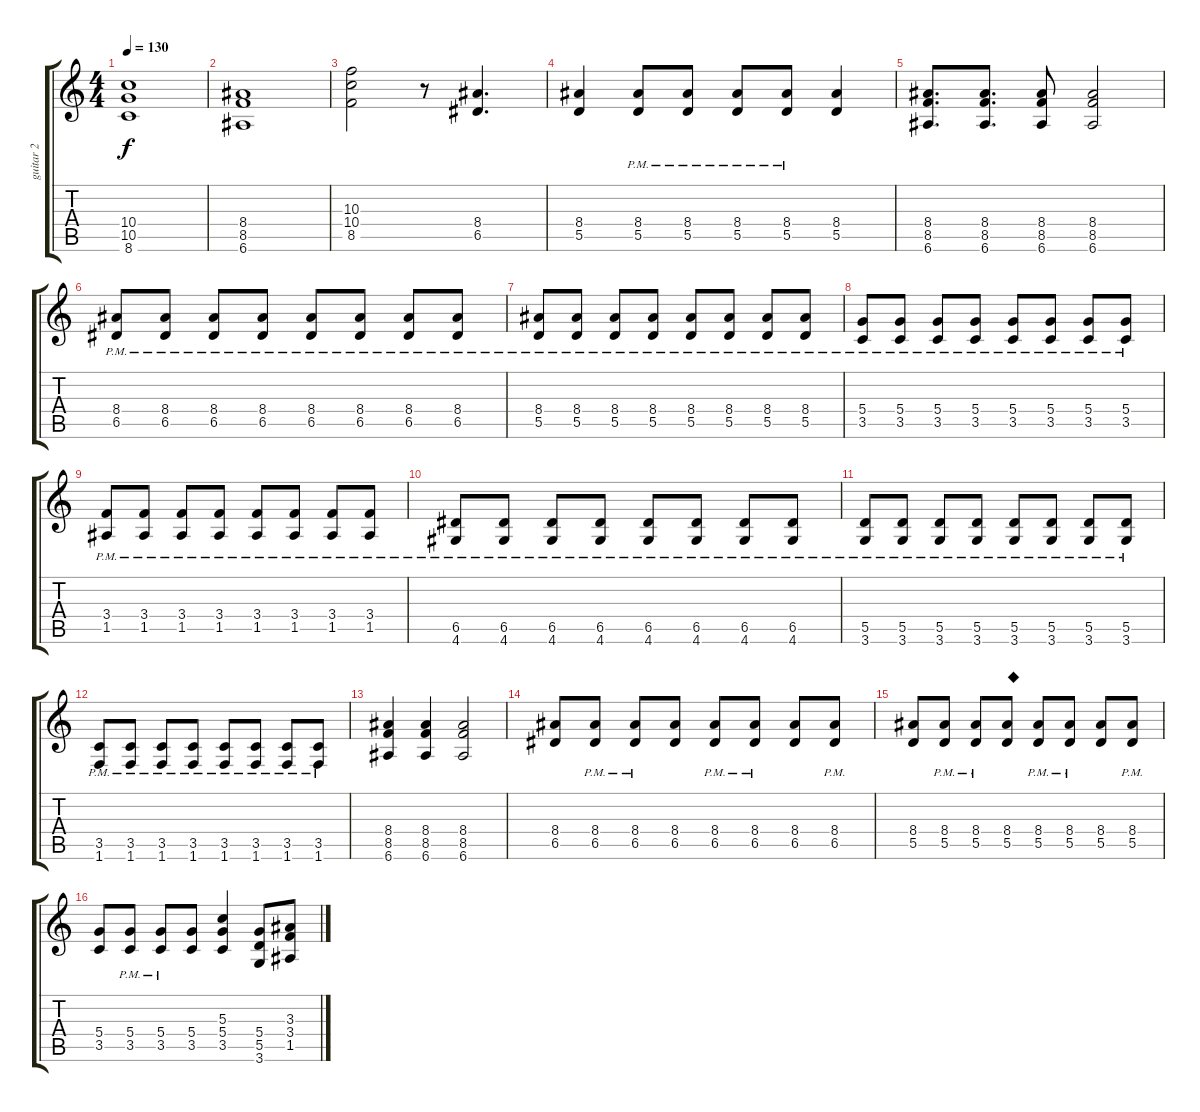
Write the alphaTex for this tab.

\track ("guitar 2" "guitar 2") {instrument overdrivenguitar}
\staff {score tabs}
\tuning (E4 B3 G3 D3 A2 E2) {hide}
\ts (4 4)
\tempo 130
\clef g2
\ks c
(10.4 10.5 8.6).1{dy f} |
(8.4 8.5 6.6).1 |
(10.3 10.4 8.5).2 r.8 (8.4 6.5).4{d} |
(8.4 5.5).4 (8.4{pm} 5.5{pm}).8 (8.4{pm} 5.5{pm}).8 (8.4{pm} 5.5{pm}).8 (8.4{pm} 5.5{pm}).8 (8.4 5.5).4 |
(8.4 8.5 6.6).8{d} (8.4 8.5 6.6).8{d} (8.4 8.5 6.6).8 (8.4 8.5 6.6).2 |
(8.4{pm} 6.5{pm}).8 (8.4{pm} 6.5{pm}).8 (8.4{pm} 6.5{pm}).8 (8.4{pm} 6.5{pm}).8 (8.4{pm} 6.5{pm}).8 (8.4{pm} 6.5{pm}).8 (8.4{pm} 6.5{pm}).8 (8.4{pm} 6.5{pm}).8 |
(8.4{pm} 5.5{pm}).8 (8.4{pm} 5.5{pm}).8 (8.4{pm} 5.5{pm}).8 (8.4{pm} 5.5{pm}).8 (8.4{pm} 5.5{pm}).8 (8.4{pm} 5.5{pm}).8 (8.4{pm} 5.5{pm}).8 (8.4{pm} 5.5{pm}).8 |
(5.4{pm} 3.5{pm}).8 (5.4{pm} 3.5{pm}).8 (5.4{pm} 3.5{pm}).8 (5.4{pm} 3.5{pm}).8 (5.4{pm} 3.5{pm}).8 (5.4{pm} 3.5{pm}).8 (5.4{pm} 3.5{pm}).8 (5.4{pm} 3.5{pm}).8 |
(3.4{pm} 1.5{pm}).8 (3.4{pm} 1.5{pm}).8 (3.4{pm} 1.5{pm}).8 (3.4{pm} 1.5{pm}).8 (3.4{pm} 1.5{pm}).8 (3.4{pm} 1.5{pm}).8 (3.4{pm} 1.5{pm}).8 (3.4{pm} 1.5{pm}).8 |
(6.5{pm} 4.6{pm}).8 (6.5{pm} 4.6{pm}).8 (6.5{pm} 4.6{pm}).8 (6.5{pm} 4.6{pm}).8 (6.5{pm} 4.6{pm}).8 (6.5{pm} 4.6{pm}).8 (6.5{pm} 4.6{pm}).8 (6.5{pm} 4.6{pm}).8 |
(5.5{pm} 3.6{pm}).8 (5.5{pm} 3.6{pm}).8 (5.5{pm} 3.6{pm}).8 (5.5{pm} 3.6{pm}).8 (5.5{pm} 3.6{pm}).8 (5.5{pm} 3.6{pm}).8 (5.5{pm} 3.6{pm}).8 (5.5{pm} 3.6{pm}).8 |
(3.5{pm} 1.6{pm}).8 (3.5{pm} 1.6{pm}).8 (3.5{pm} 1.6{pm}).8 (3.5{pm} 1.6{pm}).8 (3.5{pm} 1.6{pm}).8 (3.5{pm} 1.6{pm}).8 (3.5{pm} 1.6{pm}).8 (3.5{pm} 1.6{pm}).8 |
(8.4 8.5 6.6).4 (8.4 8.5 6.6).4 (8.4 8.5 6.6).2 |
(8.4 6.5).8 (8.4{pm} 6.5{pm}).8 (8.4{pm} 6.5{pm}).8 (8.4 6.5).8 (8.4{pm} 6.5{pm}).8 (8.4{pm} 6.5{pm}).8 (8.4 6.5).8 (8.4{pm} 6.5{pm}).8 |
(8.4 5.5).8 (8.4{pm} 5.5{pm}).8 (8.4{pm} 5.5{pm}).8 (8.4 5.5).8{txt "◆"} (8.4{pm} 5.5{pm}).8 (8.4{pm} 5.5{pm}).8 (8.4 5.5).8 (8.4{pm} 5.5{pm}).8 |
(5.4 3.5).8 (5.4{pm} 3.5{pm}).8 (5.4{pm} 3.5{pm}).8 (5.4 3.5).8 (5.3 5.4 3.5).4 (5.4 5.5 3.6).8 (3.3 3.4 1.5).8
